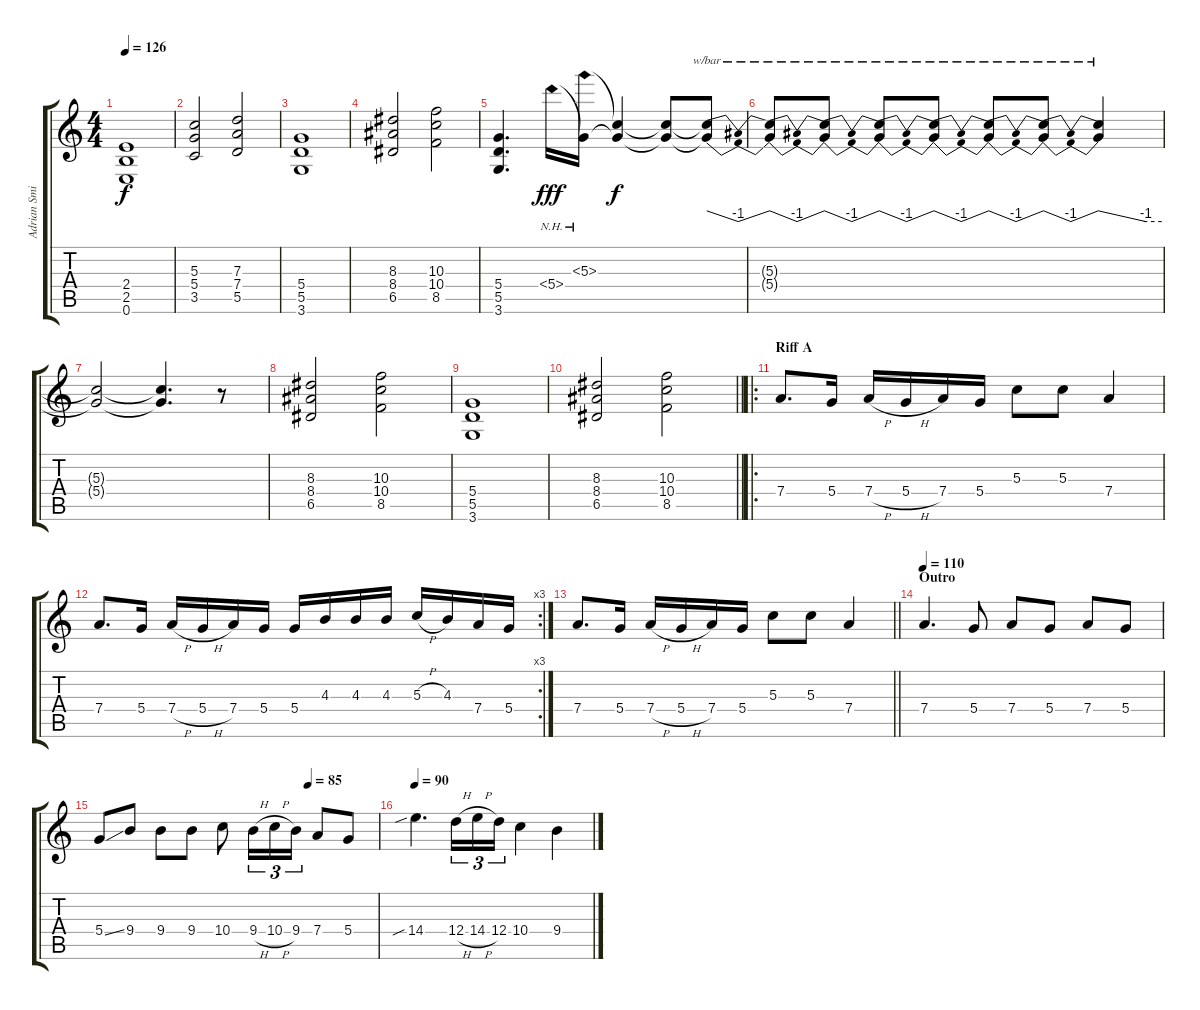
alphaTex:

\track ("Adrian Smith" "Adrian Smi") {instrument overdrivenguitar}
\staff {score tabs}
\tuning (E4 B3 G3 D3 A2 E2) {hide}
\ts (4 4)
\tempo 126
\clef g2
\ks c
(2.4 2.5 0.6).1{dy f} |
(5.3 5.4 3.5).2 (7.3 7.4 5.5).2 |
(5.4 5.5 3.6).1 |
(8.3 8.4 6.5).2 (10.3 10.4 8.5).2 |
(5.4 5.5 3.6).4{d} 5.4{nh}.16{dy fff volume 14} (5.3{nh} 5.4{t}).16 (5.3{t} 5.4{t}).4{dy f} (5.3{t} 5.4{t}).8{volume 8} (5.3{t} 5.4{t}).8{tbe (dip default 0 0 30 -4 60 0)} |
(5.3{t} 5.4{t}).8{tbe (dip default 0 0 30 -4 60 0)} (5.3{t} 5.4{t}).8{tbe (dip default 0 0 30 -4 60 0)} (5.3{t} 5.4{t}).8{tbe (dip default 0 0 30 -4 60 0)} (5.3{t} 5.4{t}).8{tbe (dip default 0 0 30 -4 60 0)} (5.3{t} 5.4{t}).8{tbe (dip default 0 0 30 -4 60 0)} (5.3{t} 5.4{t}).8{tbe (dip default 0 0 30 -4 60 0)} (5.3{t} 5.4{t}).4{tbe (custom default 0 0 45 -4 60 -4)} |
(5.3{t} 5.4{t}).2 (5.3{t} 5.4{t}).4{d} r.8 |
(8.3 8.4 6.5).2{volume 11} (10.3 10.4 8.5).2 |
(5.4 5.5 3.6).1 |
\barLineRight lightlight
(8.3 8.4 6.5).2 (10.3 10.4 8.5).2 |
\ro
\section ("" "Riff A")
7.4.8{d} 5.4.16 7.4{h}.16 5.4{h}.16 7.4.16 5.4.16 5.3.8 5.3.8 7.4.4 |
\rc 3
7.4.8{d} 5.4.16 7.4{h}.16 5.4{h}.16 7.4.16 5.4.16 5.4.16 4.3.16 4.3.16 4.3.16 5.3{h}.16 4.3.16 7.4.16 5.4.16 |
\barLineRight lightlight
7.4.8{d} 5.4.16 7.4{h}.16 5.4{h}.16 7.4.16 5.4.16 5.3.8 5.3.8 7.4.4 |
\section ("" "Outro")
\tempo 110
7.4.4{d} 5.4.8 7.4.8 5.4.8 7.4.8 5.4.8 |
\tempo (85 0.75)
5.4{ss}.8 9.4.8 9.4.8 9.4.8 10.4.8 9.4{h}.16{tu (3 2)} 10.4{h}.16{tu (3 2)} 9.4.16{tu (3 2)} 7.4.8 5.4.8 |
\tempo 90
14.4{sib}.4{d} 12.4{h}.16{tu (3 2)} 14.4{h}.16{tu (3 2)} 12.4.16{tu (3 2)} 10.4.4 9.4.4
